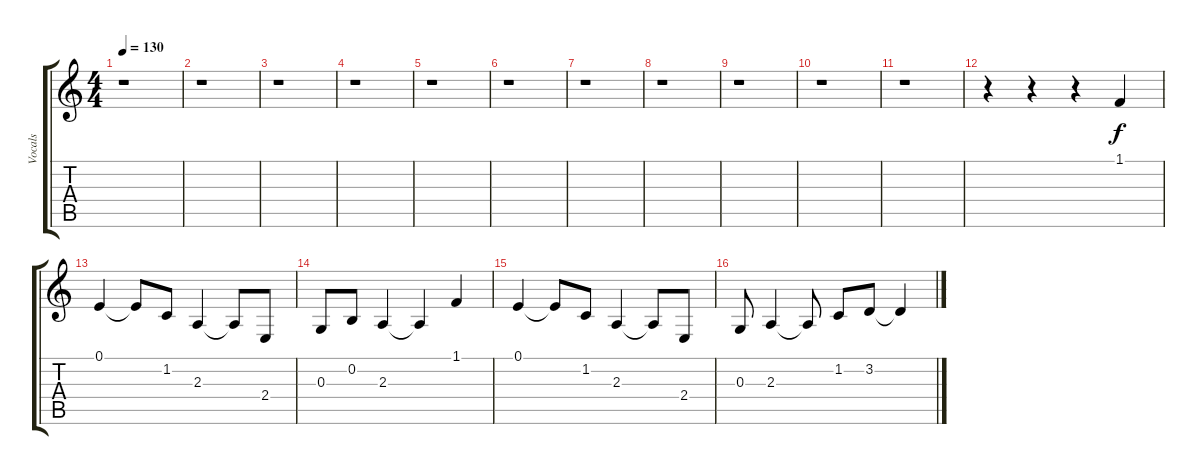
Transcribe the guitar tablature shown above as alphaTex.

\track ("Vocals" "Vocals") {instrument altosax}
\staff {score tabs}
\tuning (E4 B3 G3 D3 A2 E2) {hide}
\ts (4 4)
\tempo 130
\clef g2
\ks c
r.1{dy f} |
r.1 |
r.1 |
r.1 |
r.1 |
r.1 |
r.1 |
r.1 |
r.1 |
r.1 |
r.1 |
r.4 r.4 r.4 1.1.4 |
0.1.4 0.1{t}.8 1.2.8 2.3.4 2.3{t}.8 2.4.8 |
0.3.8 0.2.8 2.3.4 2.3{t}.4 1.1.4 |
0.1.4 0.1{t}.8 1.2.8 2.3.4 2.3{t}.8 2.4.8 |
0.3.8 2.3.4 2.3{t}.8 1.2.8 3.2.8 3.2{t}.4
